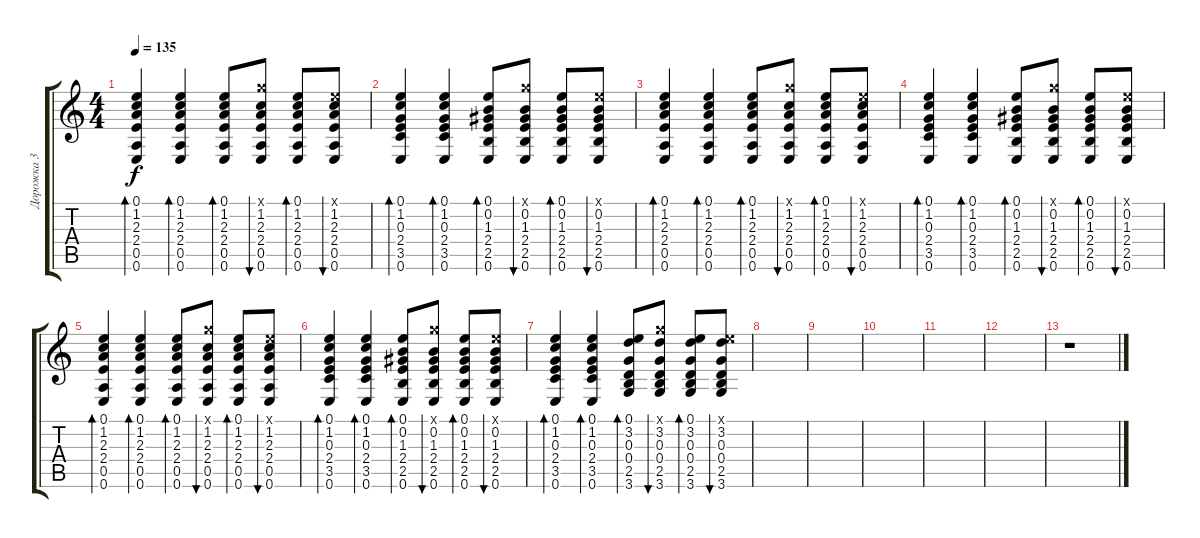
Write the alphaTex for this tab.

\track ("Дорожка 3" "Дорожка 3") {instrument acousticguitarsteel}
\staff {score tabs}
\tuning (E4 B3 G3 D3 A2 E2) {hide}
\ts (4 4)
\tempo 135
\clef g2
\ks c
(0.1 1.2 2.3 2.4 0.5 0.6).4{bd 30 dy f} (0.1 1.2 2.3 2.4 0.5 0.6).4{bd 30} (0.1 1.2 2.3 2.4 0.5 0.6).8{bd 30} (3.1{x} 1.2 2.3 2.4 0.5 0.6).8{bu 30} (0.1 1.2 2.3 2.4 0.5 0.6).8{bd 30} (0.1{x} 1.2 2.3 2.4 0.5 0.6).8{bu 30} |
(0.1 1.2 0.3 2.4 3.5 0.6).4{bd 30} (0.1 1.2 0.3 2.4 3.5 0.6).4{bd 30} (0.1 0.2 1.3 2.4 2.5 0.6).8{bd 30} (3.1{x} 0.2 1.3 2.4 2.5 0.6).8{bu 30} (0.1 0.2 1.3 2.4 2.5 0.6).8{bd 30} (0.1{x} 0.2 1.3 2.4 2.5 0.6).8{bu 30} |
(0.1 1.2 2.3 2.4 0.5 0.6).4{bd 30} (0.1 1.2 2.3 2.4 0.5 0.6).4{bd 30} (0.1 1.2 2.3 2.4 0.5 0.6).8{bd 30} (3.1{x} 1.2 2.3 2.4 0.5 0.6).8{bu 30} (0.1 1.2 2.3 2.4 0.5 0.6).8{bd 30} (0.1{x} 1.2 2.3 2.4 0.5 0.6).8{bu 30} |
(0.1 1.2 0.3 2.4 3.5 0.6).4{bd 30} (0.1 1.2 0.3 2.4 3.5 0.6).4{bd 30} (0.1 0.2 1.3 2.4 2.5 0.6).8{bd 30} (3.1{x} 0.2 1.3 2.4 2.5 0.6).8{bu 30} (0.1 0.2 1.3 2.4 2.5 0.6).8{bd 30} (0.1{x} 0.2 1.3 2.4 2.5 0.6).8{bu 30} |
(0.1 1.2 2.3 2.4 0.5 0.6).4{bd 30} (0.1 1.2 2.3 2.4 0.5 0.6).4{bd 30} (0.1 1.2 2.3 2.4 0.5 0.6).8{bd 30} (3.1{x} 1.2 2.3 2.4 0.5 0.6).8{bu 30} (0.1 1.2 2.3 2.4 0.5 0.6).8{bd 30} (0.1{x} 1.2 2.3 2.4 0.5 0.6).8{bu 30} |
(0.1 1.2 0.3 2.4 3.5 0.6).4{bd 30} (0.1 1.2 0.3 2.4 3.5 0.6).4{bd 30} (0.1 0.2 1.3 2.4 2.5 0.6).8{bd 30} (3.1{x} 0.2 1.3 2.4 2.5 0.6).8{bu 30} (0.1 0.2 1.3 2.4 2.5 0.6).8{bd 30} (0.1{x} 0.2 1.3 2.4 2.5 0.6).8{bu 30} |
(0.1 1.2 0.3 2.4 3.5 0.6).4{bd 30} (0.1 1.2 0.3 2.4 3.5 0.6).4{bd 30} (0.1 3.2 0.3 0.4 2.5 3.6).8{bd 30} (3.1{x} 3.2 0.3 0.4 2.5 3.6).8{bu 30} (0.1 3.2 0.3 0.4 2.5 3.6).8{bd 30} (0.1{x} 3.2 0.3 0.4 2.5 3.6).8{bu 30} |
|
|
|
|
|
r.1
